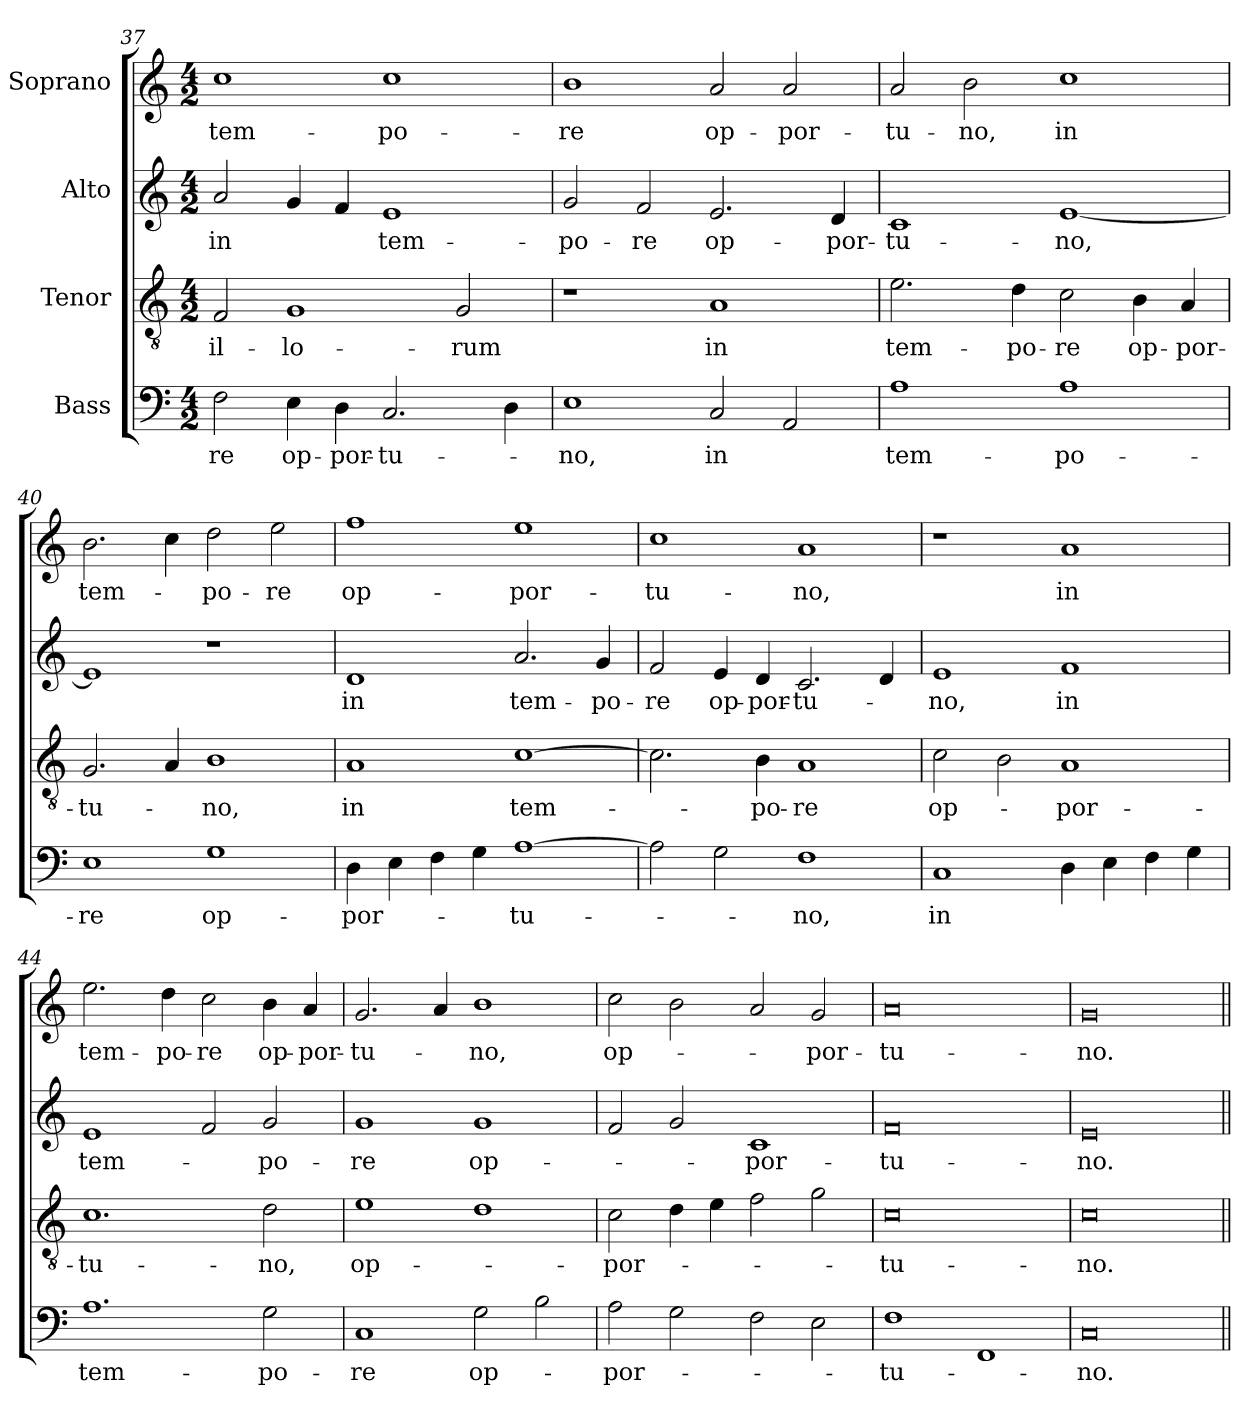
**kern	**text	**kern	**text	**kern	**text	**kern	**text
*part4	*part4	*part3	*part3	*part2	*part2	*part1	*part1
*staff4	*staff4	*staff3	*staff3	*staff2	*staff2	*staff1	*staff1
*I"Bass	*	*I"Tenor	*	*I"Alto	*	*I"Soprano	*
*clefF4	*	*clefGv2	*	*clefG2	*	*clefG2	*
*k[]	*	*k[]	*	*k[]	*	*k[]	*
*C:	*	*C:	*	*C:	*	*C:	*
*M4/2	*	*M4/2	*	*M4/2	*	*M4/2	*
=37	=37	=37	=37	=37	=37	=37	=37
!	!LO:LY:b	!	!LO:LY:b	!	!LO:LY:b	!	!LO:LY:b
2F\	-re	2F/	il-	2a/	in	1cc	tem-
!	!LO:LY:b	!	!LO:LY:b	!	!	!	!
4E\	op-	1G	-lo-	4g/	.	.	.
!	!LO:LY:b	!	!	!	!	!	!
4D\	-por-	.	.	4f/	.	.	.
!	!LO:LY:b	!	!	!	!LO:LY:b	!	!LO:LY:b
2.C/	-tu-	.	.	1e	tem-	1cc	-po-
!	!	!	!LO:LY:b	!	!	!	!
.	.	2G/	-rum	.	.	.	.
4D\	.	.	.	.	.	.	.
=38	=38	=38	=38	=38	=38	=38	=38
!	!LO:LY:b	!	!	!	!LO:LY:b	!	!LO:LY:b
1E	-no,	1r	.	2g/	-po-	1b	-re
!	!	!	!	!	!LO:LY:b	!	!
.	.	.	.	2f/	-re	.	.
!	!LO:LY:b	!	!LO:LY:b	!	!LO:LY:b	!	!LO:LY:b
2C/	in	1A	in	2.e/	op-	2a/	op-
!	!	!	!	!	!	!	!LO:LY:b
2AA/	.	.	.	.	.	2a/	-por-
!	!	!	!	!	!LO:LY:b	!	!
.	.	.	.	4d/	-por-	.	.
=39	=39	=39	=39	=39	=39	=39	=39
!	!LO:LY:b	!	!LO:LY:b	!	!LO:LY:b	!	!LO:LY:b
1A	tem-	2.e\	tem-	1c	-tu-	2a/	-tu-
!	!	!	!	!	!	!	!LO:LY:b
.	.	.	.	.	.	2b\	-no,
!	!	!	!LO:LY:b	!	!	!	!
.	.	4d\	-po-	.	.	.	.
!	!LO:LY:b	!	!LO:LY:b	!	!LO:LY:b	!	!LO:LY:b
1A	-po-	2c\	-re	[1e	-no,	1cc	in
!	!	!	!LO:LY:b	!	!	!	!
.	.	4B\	op-	.	.	.	.
!	!	!	!LO:LY:b	!	!	!	!
.	.	4A/	-por-	.	.	.	.
!!LO:PB:g=z
=40	=40	=40	=40	=40	=40	=40	=40
!	!LO:LY:b	!	!LO:LY:b	!	!	!	!LO:LY:b
1E	-re	2.G/	-tu-	1e]	.	2.b\	tem-
.	.	4A/	.	.	.	4cc\	.
!	!LO:LY:b	!	!LO:LY:b	!	!	!	!LO:LY:b
1G	op-	1B	-no,	1r	.	2dd\	-po-
!	!	!	!	!	!	!	!LO:LY:b
.	.	.	.	.	.	2ee\	-re
=41	=41	=41	=41	=41	=41	=41	=41
!	!LO:LY:b	!	!LO:LY:b	!	!LO:LY:b	!	!LO:LY:b
4D\	-por-	1A	in	1d	in	1ff	op-
4E\	.	.	.	.	.	.	.
4F\	.	.	.	.	.	.	.
4G\	.	.	.	.	.	.	.
!	!LO:LY:b	!	!LO:LY:b	!	!LO:LY:b	!	!LO:LY:b
[1A	-tu-	[1c	tem-	2.a/	tem-	1ee	-por-
!	!	!	!	!	!LO:LY:b	!	!
.	.	.	.	4g/	-po-	.	.
=42	=42	=42	=42	=42	=42	=42	=42
!	!	!	!	!	!LO:LY:b	!	!LO:LY:b
2A\]	.	2.c\]	.	2f/	-re	1cc	-tu-
!	!	!	!	!	!LO:LY:b	!	!
2G\	.	.	.	4e/	op-	.	.
!	!	!	!LO:LY:b	!	!LO:LY:b	!	!
.	.	4B\	-po-	4d/	-por-	.	.
!	!LO:LY:b	!	!LO:LY:b	!	!LO:LY:b	!	!LO:LY:b
1F	-no,	1A	-re	2.c/	-tu-	1a	-no,
.	.	.	.	4d/	.	.	.
=43	=43	=43	=43	=43	=43	=43	=43
!	!LO:LY:b	!	!LO:LY:b	!	!LO:LY:b	!	!
1C	in	2c\	op-	1e	-no,	1r	.
.	.	2B\	.	.	.	.	.
!	!	!	!LO:LY:b	!	!LO:LY:b	!	!LO:LY:b
4D\	.	1A	-por-	1f	in	1a	in
4E\	.	.	.	.	.	.	.
4F\	.	.	.	.	.	.	.
4G\	.	.	.	.	.	.	.
=44	=44	=44	=44	=44	=44	=44	=44
!	!LO:LY:b	!	!LO:LY:b	!	!LO:LY:b	!	!LO:LY:b
1.A	tem-	1.c	-tu-	1e	tem-	2.ee\	tem-
!	!	!	!	!	!	!	!LO:LY:b
.	.	.	.	.	.	4dd\	-po-
!	!	!	!	!	!	!	!LO:LY:b
.	.	.	.	2f/	.	2cc\	-re
!	!LO:LY:b	!	!LO:LY:b	!	!LO:LY:b	!	!LO:LY:b
2G\	-po-	2d\	-no,	2g/	-po-	4b\	op-
!	!	!	!	!	!	!	!LO:LY:b
.	.	.	.	.	.	4a/	-por-
=45	=45	=45	=45	=45	=45	=45	=45
!	!LO:LY:b	!	!LO:LY:b	!	!LO:LY:b	!	!LO:LY:b
1C	-re	1e	op-	1g	-re	2.g/	-tu-
.	.	.	.	.	.	4a/	.
!	!LO:LY:b	!	!	!	!LO:LY:b	!	!LO:LY:b
2G\	op-	1d	.	1g	op-	1b	-no,
2B\	.	.	.	.	.	.	.
!!LO:LB:g=z
=46	=46	=46	=46	=46	=46	=46	=46
!	!LO:LY:b	!	!LO:LY:b	!	!	!	!LO:LY:b
2A\	-por-	2c\	-por-	2f/	.	2cc\	op-
2G\	.	4d\	.	2g/	.	2b\	.
.	.	4e\	.	.	.	.	.
!	!	!	!	!	!LO:LY:b	!	!
2F\	.	2f\	.	1c	-por-	2a/	.
!	!	!	!	!	!	!	!LO:LY:b
2E\	.	2g\	.	.	.	2g/	-por-
=47	=47	=47	=47	=47	=47	=47	=47
!	!LO:LY:b	!	!LO:LY:b	!	!LO:LY:b	!	!LO:LY:b
1F	-tu-	0c	-tu-	0f	-tu-	0a	-tu-
1FF	.	.	.	.	.	.	.
=48	=48	=48	=48	=48	=48	=48	=48
!	!LO:LY:b	!	!LO:LY:b	!	!LO:LY:b	!	!LO:LY:b
0C	-no.	0c	-no.	0e	-no.	0g	-no.
=||	=||	=||	=||	=||	=||	=||	=||
*-	*-	*-	*-	*-	*-	*-	*-
